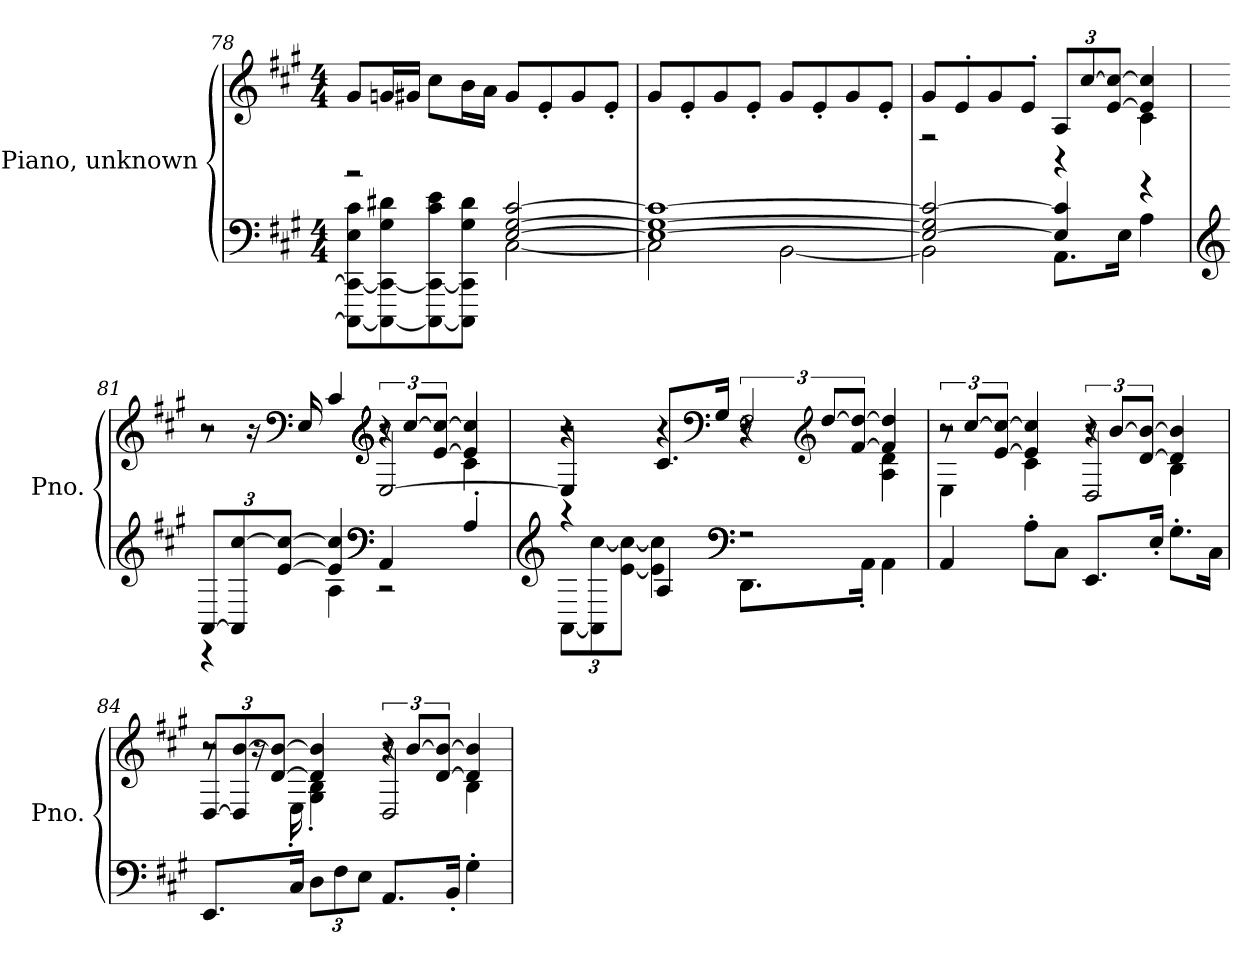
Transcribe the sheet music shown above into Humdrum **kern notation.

**kern	**kern
*part1	*part1
*staff2	*staff1
*I"Piano, unknown	*
*I'Pno.	*
!!LO:LB:g=z
*clefF4	*clefG2
*k[f#c#g#]	*k[f#c#g#]
*M4/4	*M4/4
=78	=78
*^	*
2r	8CCC#\_ 8CC#\_ 8E\ 8c#\L	8g#/L
.	8CCC#\_ 8CC#\_ 8G#\ 8d#X\	16gn/L
.	.	16g#X/JJ
.	8CCC#\_ 8CC#\_ 8c#\ 8e\	8cc#\L
.	8CCC#\] 8CC#\] 8G#\ 8d#\J	16b\L
.	.	16a\JJ
[2E/ [2G#/ [2c#/	[2C#\	8g#/L
.	.	8e'/
.	.	8g#/
.	.	8e'/J
=79	=79	=79
1E_ 1G#_ 1c#_	2C#\]	8g#/L
.	.	8e'/
.	.	8g#/
.	.	8e'/J
.	[2BB\	8g#/L
.	.	8e'/
.	.	8g#/
.	.	8e'/J
=80	=80	=80
*	*	*^
2E/_ 2G#/] 2c#/_	2BB\]	8g#/L	2r
.	.	8e'/	.
.	.	8g#/	.
.	.	8e'/J	.
*	*	*Xbrackettup	*
4E/] 4c#/]	8.AA\L	12A/L	4r
.	.	[12cc#/	.
.	.	[12e/ 12cc#/_J	.
.	16E\Jk	.	.
4r	4A\	4e/] 4cc#/]	4c#\
*	*	*v	*v
!!LO:LB:g=z
=81	=81	=81
*clefG2	*	*
*Xbrackettup	*	*
*	*	*^
*	*	*	*^
[12AA/L	4r	8r	2r	2r
12AA/] [12cc#/	.	.	.	.
.	.	16r	.	.
[12e/ 12cc#/_J	.	.	.	.
*	*	*clefF4	*	*
.	.	16E/	.	.
4e/] 4cc#/]	4A\	4c#/	.	.
*clefF4	*	*clefG2	*	*
*	*	*brackettup	*	*
4AA/	2r	12r	4r	[2E/
.	.	[12cc#/L	.	.
.	.	[12e/ 12cc#/_J	.	.
4A'/	.	4e/] 4cc#/]	4c#\	.
=82	=82	=82	=82	=82
*clefG2	*	*	*	*
4r	[12AA\L	4r	2r	4E/]
.	12AA\] [12cc#\	.	.	.
.	[12e\ 12cc#\_J	.	.	.
4A/	4e\] 4cc#\]	8.c#/L	.	4r
*	*	*clefF4	*	*
.	.	16G#/Jk	.	.
*clefF4	*	*	*	*
2r	8.DD\L	12r	4r	2F#/
*	*	*clefG2	*	*
.	.	[12dd/L	.	.
.	.	[12f#/ 12dd/_J	.	.
.	16AA'\Jk	.	.	.
.	4AA\	4f#/] 4dd/]	4A\ 4d\	.
*v	*v	*	*	*
!!LO:LB:g=z	!!	!!
=83	=83	=83	=83
4AA/	12r	4E\	2r
.	[12cc#/L	.	.
.	[12e/ 12cc#/_J	.	.
8A'\L	4e/] 4cc#/]	4c#\	.
8C#\J	.	.	.
8.EE/L	12r	4r	2D/
.	[12b/L	.	.
.	[12d/ 12b/_J	.	.
16E'/Jk	.	.	.
8.G#'\L	4d/] 4b/]	4B\	.
16C#\Jk	.	.	.
=84	=84	=84	=84
*	*Xbrackettup	*	*
8.EE/L	[12D/L	8r	2r
.	12D/] [12b/	.	.
.	.	16r	.
.	[12d/ 12b/_J	.	.
16C#/Jk	.	16E'\	.
12D\L	4d/] 4b/]	4G#\' 4B\'	.
12F#\	.	.	.
12E\J	.	.	.
*	*brackettup	*	*
8.AA/L	12r	4r	2D/
.	[12b/L	.	.
.	[12d/ 12b/_J	.	.
16BB'/Jk	.	.	.
4G#'\	4d/] 4b/]	4B\	.
*	*v	*v	*v
=	=
*-	*-
